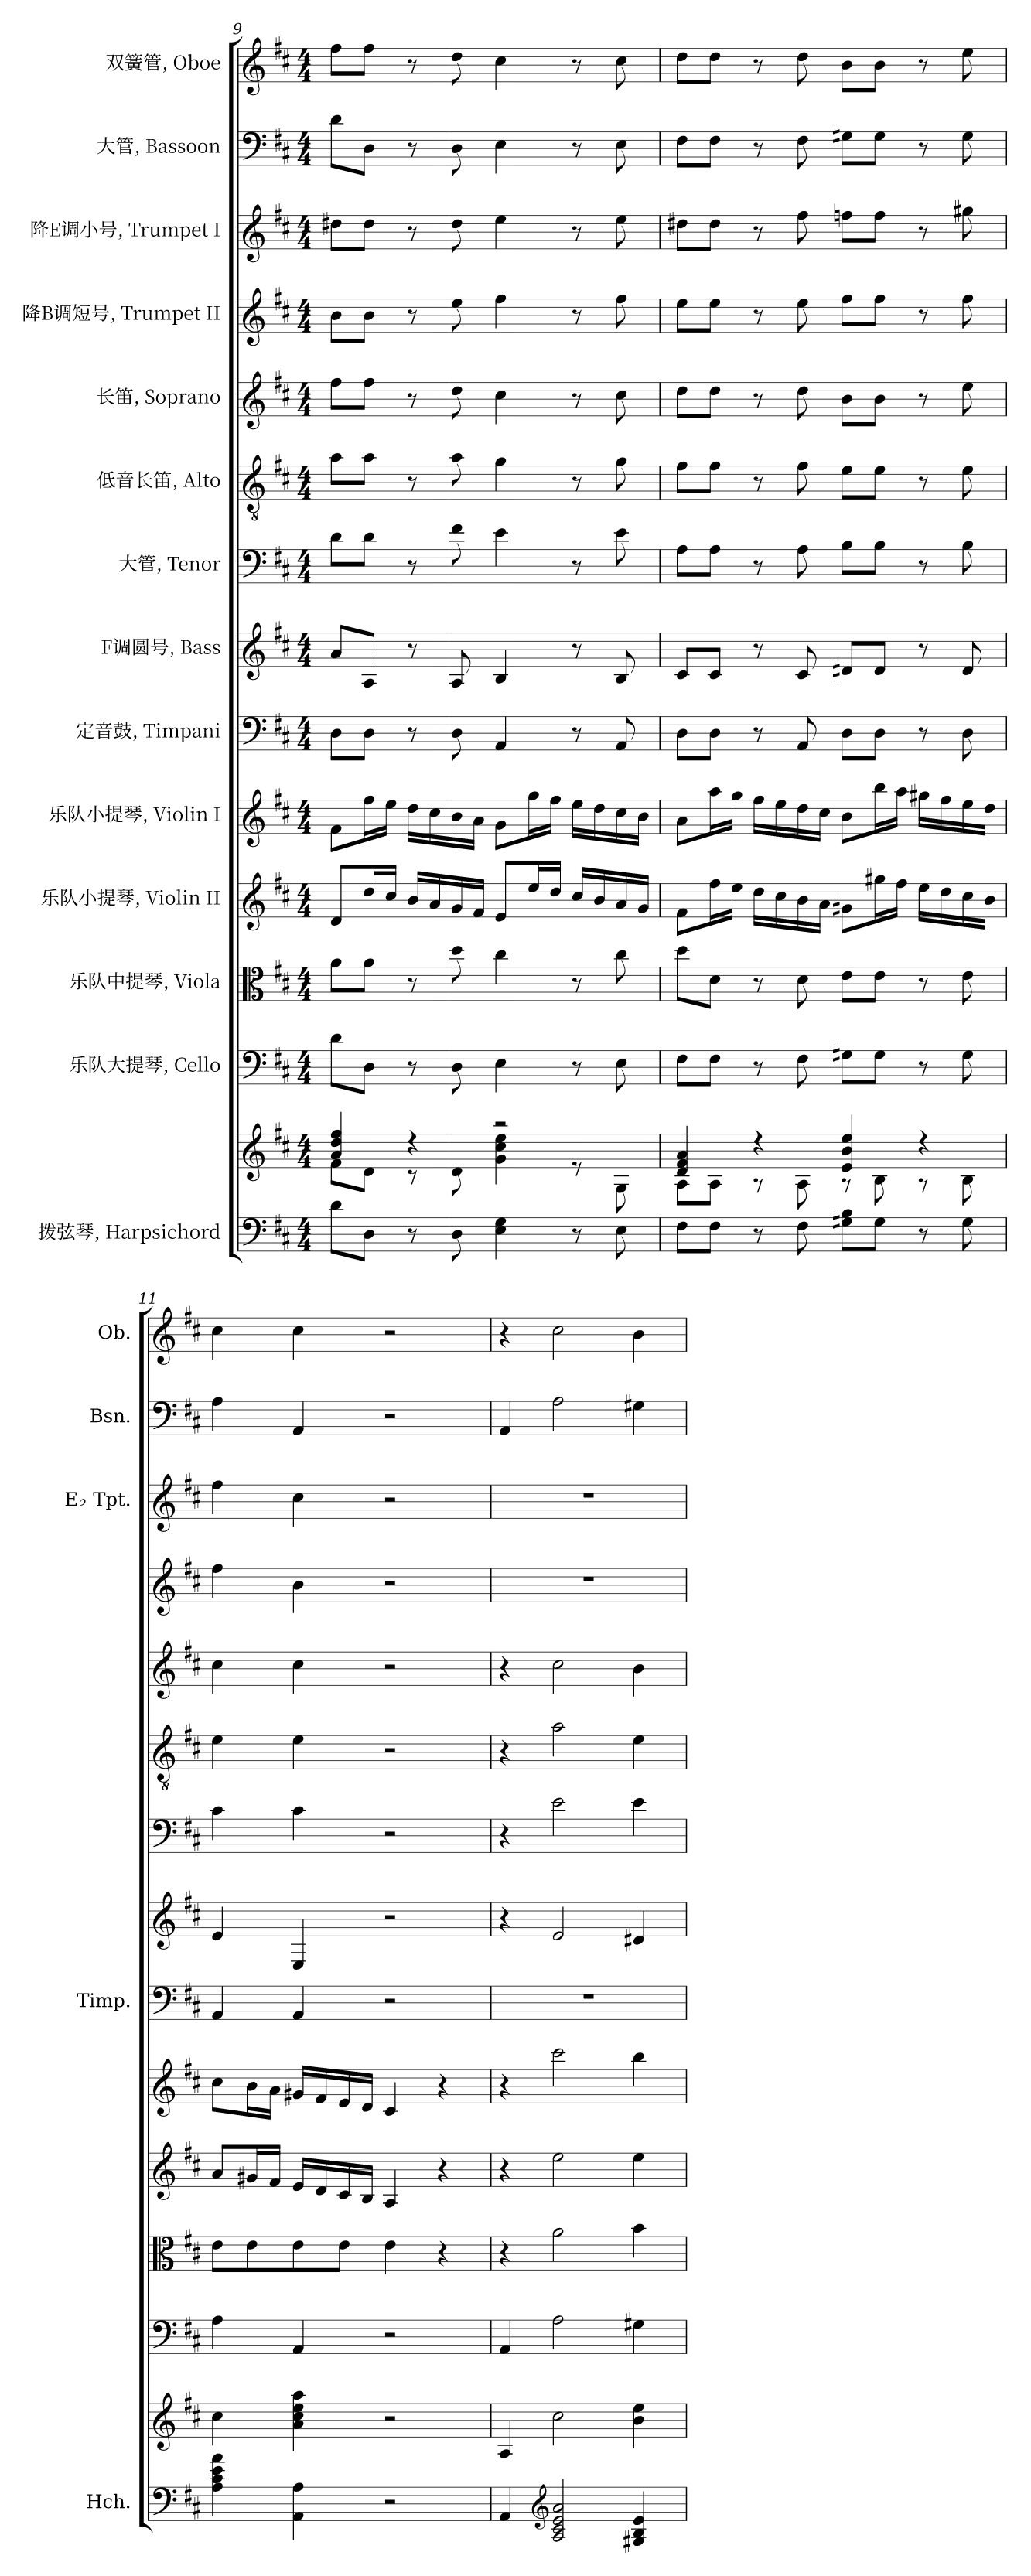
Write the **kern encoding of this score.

**kern	**kern	**kern	**kern	**kern	**kern	**kern	**kern	**kern	**kern	**kern	**kern	**kern	**kern	**kern
*part14	*part14	*part13	*part12	*part11	*part10	*part9	*part8	*part7	*part6	*part5	*part4	*part3	*part2	*part1
*staff15	*staff14	*staff13	*staff12	*staff11	*staff10	*staff9	*staff8	*staff7	*staff6	*staff5	*staff4	*staff3	*staff2	*staff1
*I"拨弦琴, Harpsichord	*	*I"乐队大提琴, Cello	*I"乐队中提琴, Viola	*I"乐队小提琴, Violin II	*I"乐队小提琴, Violin I	*I"定音鼓, Timpani	*I"F调圆号, Bass	*I"大管, Tenor	*I"低音长笛, Alto	*I"长笛, Soprano	*I"降B调短号, Trumpet II	*I"降E调小号, Trumpet I	*I"大管, Bassoon	*I"双簧管, Oboe
*I'Hch.	*	*	*	*	*	*I'Timp.	*	*	*	*	*	*I'E♭ Tpt.	*I'Bsn.	*I'Ob.
!!LO:PB:g=z
*clefF4	*clefG2	*clefF4	*clefC3	*clefG2	*clefG2	*clefF4	*clefG2	*clefF4	*clefGv2	*clefG2	*clefG2	*clefG2	*clefF4	*clefG2
*	*	*	*	*	*	*	*ITrd4c7	*	*	*	*ITrd1c2	*ITrd-2c-3	*	*
*k[f#c#]	*k[f#c#]	*k[f#c#]	*k[f#c#]	*k[f#c#]	*k[f#c#]	*k[f#c#]	*k[f#]	*k[f#c#]	*k[f#c#]	*k[f#c#]	*k[]	*k[b-]	*k[f#c#]	*k[f#c#]
*M4/4	*M4/4	*M4/4	*M4/4	*M4/4	*M4/4	*M4/4	*M4/4	*M4/4	*M4/4	*M4/4	*M4/4	*M4/4	*M4/4	*M4/4
=9	=9	=9	=9	=9	=9	=9	=9	=9	=9	=9	=9	=9	=9	=9
*	*^	*	*	*	*	*	*	*	*	*	*	*	*	*
8d\L	4a/ 4dd/ 4ff#/	8f#\L	8d\L	8a\L	8d/L	8f#\L	8D\L	8d/L	8d\L	8a\L	8ff#\L	8a\L	8ff#X\L	8d\L	8ff#\L
8D\J	.	8d\J	8D\J	8a\J	16dd/L	16ff#\L	8D\J	8D/J	8d\J	8a\J	8ff#\J	8a\J	8ff#\J	8D\J	8ff#\J
.	.	.	.	.	16cc#/JJ	16ee\JJ	.	.	.	.	.	.	.	.	.
8r	4r	8r	8r	8r	16b/LL	16dd\LL	8r	8r	8r	8r	8r	8r	8r	8r	8r
.	.	.	.	.	16a/	16cc#\	.	.	.	.	.	.	.	.	.
8D\	.	8d\	8D\	8dd\	16g/	16b\	8D\	8D/	8f#\	8a\	8dd\	8dd\	8ff#\	8D\	8dd\
.	.	.	.	.	16f#/JJ	16a\JJ	.	.	.	.	.	.	.	.	.
4E\ 4G\	2r	4g\ 4cc#\ 4ee\	4E\	4cc#\	8e/L	8g\L	4AA/	4E/	4e\	4g\	4cc#\	4ee\	4gg\	4E\	4cc#\
.	.	.	.	.	16ee/L	16gg\L	.	.	.	.	.	.	.	.	.
.	.	.	.	.	16dd/JJ	16ff#\JJ	.	.	.	.	.	.	.	.	.
8r	.	8r	8r	8r	16cc#/LL	16ee\LL	8r	8r	8r	8r	8r	8r	8r	8r	8r
.	.	.	.	.	16b/	16dd\	.	.	.	.	.	.	.	.	.
8E\	.	8G\	8E\	8cc#\	16a/	16cc#\	8AA/	8E/	8e\	8g\	8cc#\	8ee\	8gg\	8E\	8cc#\
.	.	.	.	.	16g/JJ	16b\JJ	.	.	.	.	.	.	.	.	.
=10	=10	=10	=10	=10	=10	=10	=10	=10	=10	=10	=10	=10	=10	=10	=10
8F#\L	4d/ 4f#/ 4a/	8A\L	8F#\L	8dd\L	8f#\L	8a\L	8D\L	8F#/L	8A\L	8f#\L	8dd\L	8dd\L	8ff#X\L	8F#\L	8dd\L
8F#\J	.	8A\J	8F#\J	8d\J	16ff#\L	16aa\L	8D\J	8F#/J	8A\J	8f#\J	8dd\J	8dd\J	8ff#\J	8F#\J	8dd\J
.	.	.	.	.	16ee\JJ	16gg\JJ	.	.	.	.	.	.	.	.	.
8r	4r	8r	8r	8r	16dd\LL	16ff#\LL	8r	8r	8r	8r	8r	8r	8r	8r	8r
.	.	.	.	.	16cc#\	16ee\	.	.	.	.	.	.	.	.	.
8F#\	.	8A\	8F#\	8d\	16b\	16dd\	8AA/	8F#/	8A\	8f#\	8dd\	8dd\	8aa\	8F#\	8dd\
.	.	.	.	.	16a\JJ	16cc#\JJ	.	.	.	.	.	.	.	.	.
8G#X\ 8B\L	4e/ 4b/ 4ee/	8r	8G#X\L	8e\L	8g#X\L	8b\L	8D\L	8G#X/L	8B\L	8e\L	8b\L	8ee\L	8aa-X\L	8G#X\L	8b\L
8G#\J	.	8B\	8G#\J	8e\J	16gg#X\L	16bb\L	8D\J	8G#/J	8B\J	8e\J	8b\J	8ee\J	8aa-\J	8G#\J	8b\J
.	.	.	.	.	16ff#\JJ	16aa\JJ	.	.	.	.	.	.	.	.	.
8r	4r	8r	8r	8r	16ee\LL	16gg#X\LL	8r	8r	8r	8r	8r	8r	8r	8r	8r
.	.	.	.	.	16dd\	16ff#\	.	.	.	.	.	.	.	.	.
8G#\	.	8B\	8G#\	8e\	16cc#\	16ee\	8D\	8G#/	8B\	8e\	8ee\	8ee\	8bbn\	8G#\	8ee\
.	.	.	.	.	16b\JJ	16dd\JJ	.	.	.	.	.	.	.	.	.
*	*v	*v	*	*	*	*	*	*	*	*	*	*	*	*	*
!!LO:PB:g=z
=11	=11	=11	=11	=11	=11	=11	=11	=11	=11	=11	=11	=11	=11	=11
4A\ 4c#\ 4e\ 4a\	4cc#\	4A\	8e\L	8a/L	8cc#\L	4AA/	4A/	4c#\	4e\	4cc#\	4ee\	4aa\	4A\	4cc#\
.	.	.	8e\	16g#X/L	16b\L	.	.	.	.	.	.	.	.	.
.	.	.	.	16f#/JJ	16a\JJ	.	.	.	.	.	.	.	.	.
4AA\ 4A\	4a\ 4cc#\ 4ee\ 4aa\	4AA/	8e\	16e/LL	16g#X/LL	4AA/	4AA/	4c#\	4e\	4cc#\	4a\	4ee\	4AA/	4cc#\
.	.	.	.	16d/	16f#/	.	.	.	.	.	.	.	.	.
.	.	.	8e\J	16c#/	16e/	.	.	.	.	.	.	.	.	.
.	.	.	.	16B/JJ	16d/JJ	.	.	.	.	.	.	.	.	.
2r	2r	2r	4e\	4A/	4c#/	2r	2r	2r	2r	2r	2r	2r	2r	2r
.	.	.	4r	4r	4r	.	.	.	.	.	.	.	.	.
=12	=12	=12	=12	=12	=12	=12	=12	=12	=12	=12	=12	=12	=12	=12
*	*	*	*	*	*	*	*	*	*	*	*	*	*	*MM50
4AA/	4A/	4AA/	4r	4r	4r	1r	4r	4r	4r	4r	1r	1r	4AA/	4r
*clefG2	*	*	*	*	*	*	*	*	*	*	*	*	*	*
2A/ 2c#/ 2e/ 2a/	2cc#\	2A\	2a\	2ee\	2ccc#\	.	2A/	2e\	2a\	2cc#\	.	.	2A\	2cc#\
4G#X/ 4B/ 4e/	4b\ 4ee\	4G#X\	4b\	4ee\	4bb\	.	4G#X/	4e\	4e\	4b\	.	.	4G#X\	4b\
=	=	=	=	=	=	=	=	=	=	=	=	=	=	=
*-	*-	*-	*-	*-	*-	*-	*-	*-	*-	*-	*-	*-	*-	*-
